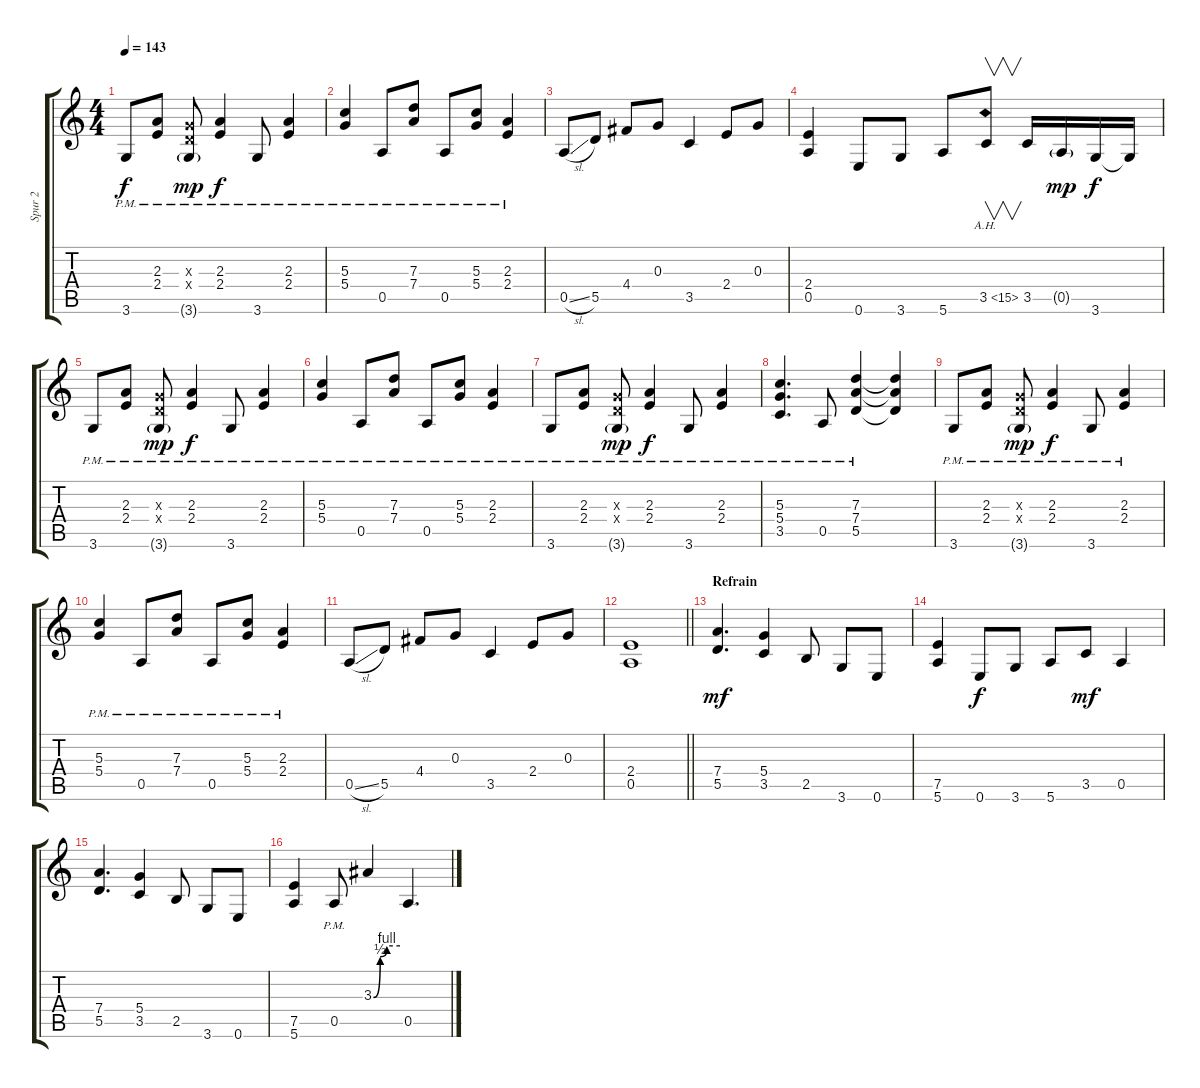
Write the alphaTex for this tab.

\track ("Spur 2" "Spur 2") {instrument distortionguitar}
\staff {score tabs}
\tuning (E4 B3 G3 D3 A2 E2) {hide}
\ts (4 4)
\tempo 143
\clef g2
\ks c
3.6{pm}.8{dy f} (2.3{pm} 2.4{pm}).8 (0.3{x} 0.4{x} 3.6{g pm}).8{dy mp} (2.3{pm} 2.4{pm}).4{dy f} 3.6{pm}.8 (2.3{pm} 2.4{pm}).4 |
(5.3{pm} 5.4{pm}).4 0.5{pm}.8 (7.3{pm} 7.4{pm}).8 0.5{pm}.8 (5.3{pm} 5.4{pm}).8 (2.3{pm} 2.4{pm}).4 |
0.5{sl}.8 5.5.8 4.4.8 0.3.8 3.5.4 2.4.8 0.3.8 |
(2.4 0.5).4 0.6.8 3.6.8 5.6.8 3.5{ah 12}.8{v} 3.5.16 0.5{g}.16{dy mp} 3.6.16{dy f} 3.6{t}.16 |
3.6{pm}.8 (2.3{pm} 2.4{pm}).8 (0.3{x} 0.4{x} 3.6{g pm}).8{dy mp} (2.3{pm} 2.4{pm}).4{dy f} 3.6{pm}.8 (2.3{pm} 2.4{pm}).4 |
(5.3{pm} 5.4{pm}).4 0.5{pm}.8 (7.3{pm} 7.4{pm}).8 0.5{pm}.8 (5.3{pm} 5.4{pm}).8 (2.3{pm} 2.4{pm}).4 |
3.6{pm}.8 (2.3{pm} 2.4{pm}).8 (0.3{x} 0.4{x} 3.6{g pm}).8{dy mp} (2.3{pm} 2.4{pm}).4{dy f} 3.6{pm}.8 (2.3{pm} 2.4{pm}).4 |
(5.3{pm} 5.4{pm} 3.5{pm}).4{d} 0.5{pm}.8 (7.3{pm} 7.4{pm} 5.5{pm}).4 (7.3{t} 7.4{t} 5.5{t}).4 |
3.6{pm}.8 (2.3{pm} 2.4{pm}).8 (0.3{x} 0.4{x} 3.6{g pm}).8{dy mp} (2.3{pm} 2.4{pm}).4{dy f} 3.6{pm}.8 (2.3{pm} 2.4{pm}).4 |
(5.3{pm} 5.4{pm}).4 0.5{pm}.8 (7.3{pm} 7.4{pm}).8 0.5{pm}.8 (5.3{pm} 5.4{pm}).8 (2.3{pm} 2.4{pm}).4 |
0.5{sl}.8 5.5.8 4.4.8 0.3.8 3.5.4 2.4.8 0.3.8 |
\barLineRight lightlight
(2.4 0.5).1 |
\section ("" "Refrain")
(7.4 5.5).4{d dy mf} (5.4 3.5).4 2.5.8 3.6.8 0.6.8 |
(7.5 5.6).4 0.6.8{dy f} 3.6.8 5.6.8 3.5.8{dy mf} 0.5.4 |
(7.4 5.5).4{d} (5.4 3.5).4 2.5.8 3.6.8 0.6.8 |
(7.5 5.6).4 0.5{pm}.8 3.3{be (custom 0 0 15 2 30 4 60 4)}.4 0.5.4{d}
